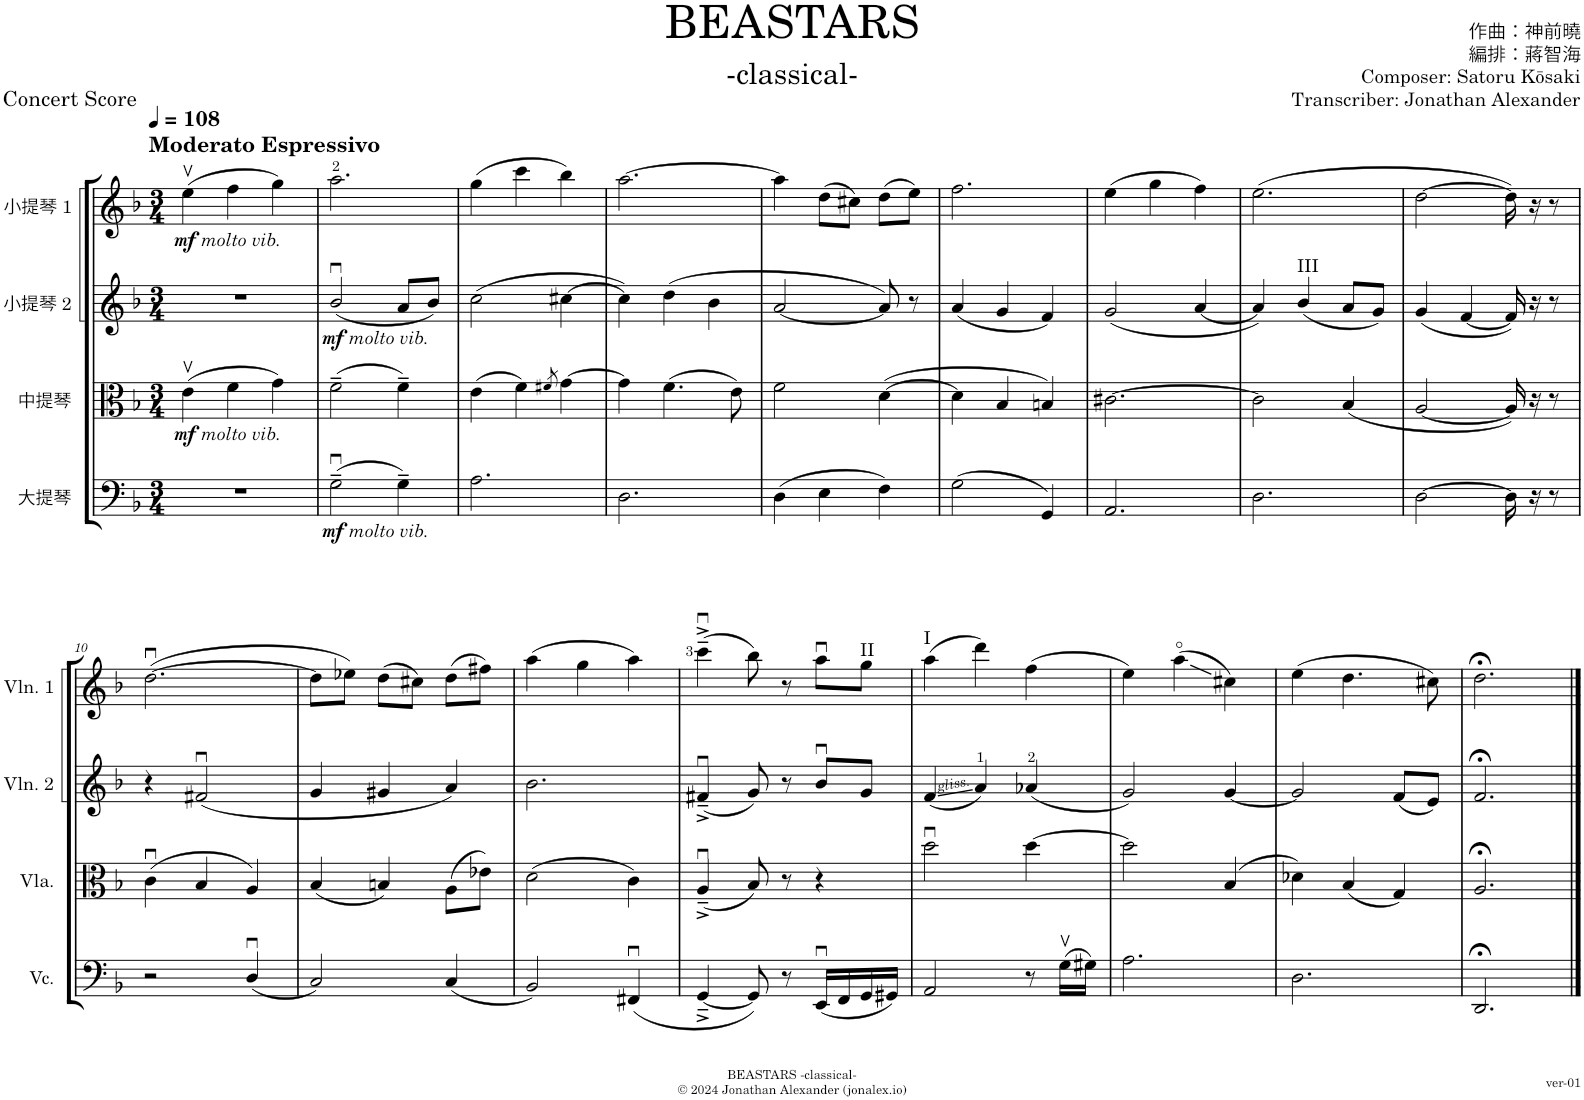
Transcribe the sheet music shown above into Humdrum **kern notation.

**kern	**dynam	**kern	**dynam	**kern	**dynam	**kern	**dynam
*part4	*part4	*part3	*part3	*part2	*part2	*part1	*part1
*staff4	*staff4	*staff3	*staff3	*staff2	*staff2	*staff1	*staff1
*I"大提琴	*	*I"中提琴	*	*I"小提琴 2	*	*I"小提琴 1	*
*clefF4	*	*clefC3	*	*clefG2	*	*clefG2	*
*k[b-]	*	*k[b-]	*	*k[b-]	*	*k[b-]	*
*M3/4	*	*M3/4	*	*M3/4	*	*M3/4	*
*MM108	*	*MM108	*	*MM108	*	*MM108	*
=1	=1	=1	=1	=1	=1	=1	=1
!	!	!	!	!	!	!LO:TX:a:t=Moderato Espressivo	!
!	!	!	!	!	!	!LO:TX:b:i:t=molto vib.	!
!	!	!LO:TX:b:i:t=molto vib.	!	!	!	!	!
!	!	!	!LO:DY:b	!	!	!	!LO:DY:b
2.r	.	(4ev\	mf	2.r	.	(4eev\	mf
.	.	4f\	.	.	.	4ff\	.
.	.	4g\)	.	.	.	4gg\)	.
=2	=2	=2	=2	=2	=2	=2	=2
!	!	!	!	!LO:TX:b:i:t=molto vib.	!	!	!
!LO:TX:b:i:t=molto vib.	!	!	!	!	!	!	!
!	!LO:DY:b	!	!	!	!LO:DY:b	!	!
(2Gu~\	mf	(2f~\	.	(2b-u/	mf	2.aa\	.
4G~\)	.	4f~\)	.	8a/L	.	.	.
.	.	.	.	8b-/J)	.	.	.
=3	=3	=3	=3	=3	=3	=3	=3
2.A\	.	(4e\	.	(2cc\	.	(4gg\	.
.	.	4f\)	.	.	.	4ccc\	.
.	.	8qf#X/	.	.	.	.	.
.	.	[4g\	.	[4cc#X\	.	4bb-\)	.
=4	=4	=4	=4	=4	=4	=4	=4
2.D\	.	4g\]	.	4cc#\])	.	[2.aa\	.
.	.	(4.f\	.	(4dd\	.	.	.
.	.	.	.	4b-\	.	.	.
.	.	8e\)	.	.	.	.	.
=5	=5	=5	=5	=5	=5	=5	=5
(4D\	.	2f\	.	[2a/	.	4aa\]	.
4E\	.	.	.	.	.	(8dd\L	.
.	.	.	.	.	.	8cc#X\J)	.
4F\)	.	([4d\	.	8a/])	.	(8dd\L	.
.	.	.	.	8r	.	8ee\J)	.
=6	=6	=6	=6	=6	=6	=6	=6
(2G\	.	4d\]	.	(4a/	.	2.ff\	.
.	.	4B-/	.	4g/	.	.	.
4GG/)	.	4Bn/)	.	4f/)	.	.	.
=7	=7	=7	=7	=7	=7	=7	=7
2.AA/	.	[2.c#X\	.	(2g/	.	(4ee\	.
.	.	.	.	.	.	4gg\	.
.	.	.	.	[4a/	.	4ff\)	.
=8	=8	=8	=8	=8	=8	=8	=8
2.D\	.	2c#\]	.	4a/])	.	(2.ee\	.
!	!	!	!	!LO:TX:a:t=III	!	!	!
.	.	.	.	(4b-/	.	.	.
.	.	(4B-/	.	8a/L	.	.	.
.	.	.	.	8g/J)	.	.	.
=9	=9	=9	=9	=9	=9	=9	=9
[2D\	.	[2A/	.	(4g/	.	[2dd\	.
.	.	.	.	[4f/	.	.	.
16D\]	.	16A/])	.	16f/])	.	16dd\])	.
16r	.	16r	.	16r	.	16r	.
8r	.	8r	.	8r	.	8r	.
!!LO:LB:g=z
=10	=10	=10	=10	=10	=10	=10	=10
2r	.	(4cu\	.	4r	.	([2.ddu\	.
.	.	4B-/	.	(2f#Xu/	.	.	.
(4Du/	.	4A/)	.	.	.	.	.
=11	=11	=11	=11	=11	=11	=11	=11
2C/)	.	(4B-/	.	4g/	.	8dd\L]	.
.	.	.	.	.	.	8ee-X\J)	.
.	.	4Bn/)	.	4g#X/	.	(8dd\L	.
.	.	.	.	.	.	8cc#X\J)	.
(4C/	.	(8A\L	.	4a/)	.	(8dd\L	.
.	.	8e-X\J)	.	.	.	8ff#X\J)	.
=12	=12	=12	=12	=12	=12	=12	=12
2BB-/)	.	(2d\	.	2.b-\	.	(4aa\	.
.	.	.	.	.	.	4gg\	.
(4FF#Xu/	.	4c\)	.	.	.	4aa\)	.
=13	=13	=13	=13	=13	=13	=13	=13
[4GG~^/	.	(4Au~^/	.	(4f#Xu~^/	.	(4cccu~^\	.
8GG/])	.	8B-/)	.	8g/)	.	8bb-\)	.
8r	.	8r	.	8r	.	8r	.
(16EEu/LL	.	4r	.	8b-u/L	.	8aau\L	.
16FF/	.	.	.	.	.	.	.
!	!	!	!	!	!	!LO:TX:a:t=II	!
16GG/	.	.	.	8g/J	.	8gg\J	.
16GG#X/JJ)	.	.	.	.	.	.	.
=14	=14	=14	=14	=14	=14	=14	=14
!	!	!	!	!	!	!LO:TX:a:t=I	!
2AA/	.	2ddu\	.	(4f/	.	(4aa\	.
.	.	.	.	4a/)	.	4ddd\)	.
8r	.	[4dd\	.	(4a-X/	.	(4ff\	.
(16Gv\LL	.	.	.	.	.	.	.
16G#X\JJ)	.	.	.	.	.	.	.
=15	=15	=15	=15	=15	=15	=15	=15
2.A\	.	2dd\]	.	2g/)	.	4ee\)	.
.	.	.	.	.	.	(4aa\	.
.	.	(4B-/	.	[4g/	.	4cc#X\)	.
=16	=16	=16	=16	=16	=16	=16	=16
2.D\	.	4d-X\)	.	2g/]	.	(4ee\	.
.	.	(4B-/	.	.	.	4.dd\	.
.	.	4G/)	.	(8f/L	.	.	.
.	.	.	.	8e/J)	.	8cc#X\)	.
=17	=17	=17	=17	=17	=17	=17	=17
2.DD;</	.	2.A;</	.	2.f;</	.	2.dd;<\	.
==	==	==	==	==	==	==	==
*-	*-	*-	*-	*-	*-	*-	*-
